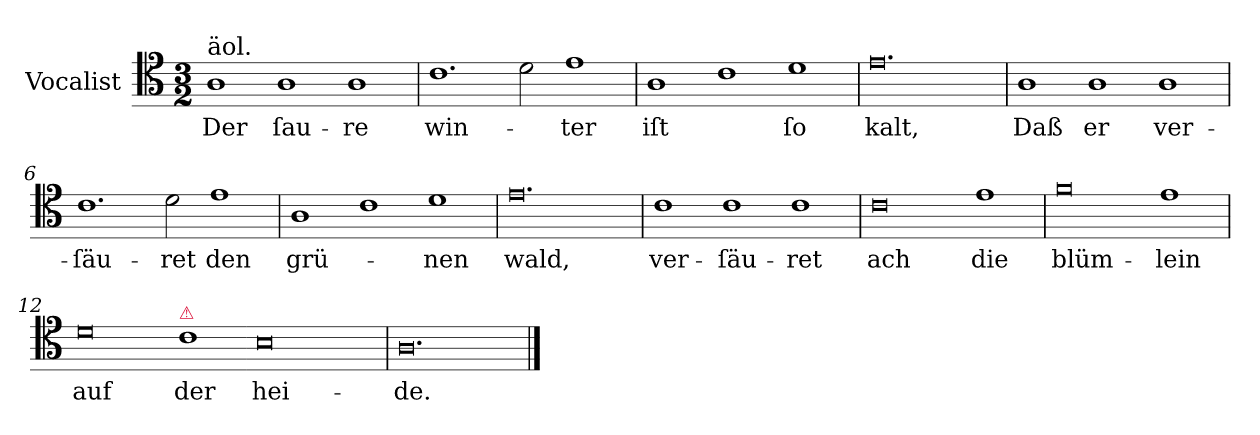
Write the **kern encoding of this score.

**kern	**text
*part1	*part1
*staff1	*staff1
*I"Vocalist	*
*clefC4	*
*k[]	*
*A:aeo	*
*M3/2	*
=1	=1
!LO:TX:a:t=äol.	!
!LO:N:vis=1	!
2A	Der
!LO:N:vis=1	!
2A	ſau-
!LO:N:vis=1	!
2A	-re
=2	=2
!LO:N:vis=1.	!
2.c	win-
!LO:N:vis=2	!
4d	.
!LO:N:vis=1	!
2e	-ter
=3	=3
!LO:N:vis=1	!
2A	iſt
!LO:N:vis=1	!
2c	.
!LO:N:vis=1	!
2d	ſo
=4	=4
!LO:N:vis=0.	!
1.e	kalt,
=5	=5
!LO:N:vis=1	!
2A	Daß
!LO:N:vis=1	!
2A	er
!LO:N:vis=1	!
2A	ver-
=6	=6
!LO:N:vis=1.	!
2.c	-ſäu-
!LO:N:vis=2	!
4d	-ret
!LO:N:vis=1	!
2e	den
=7	=7
!LO:N:vis=1	!
2A	grü-
!LO:N:vis=1	!
2c	.
!LO:N:vis=1	!
2d	-nen
=8	=8
!LO:N:vis=0.	!
1.e	wald,
=9	=9
!LO:N:vis=1	!
2c	ver-
!LO:N:vis=1	!
2c	-ſäu-
!LO:N:vis=1	!
2c	-ret
=10	=10
!LO:N:vis=0	!
1c	ach
!LO:N:vis=1	!
2e	die
=11	=11
!LO:N:vis=0	!
1f	blüm-
!LO:N:vis=1	!
2e	-lein
=12	=12
!LO:N:vis=0	!
1d	auf
!LO:TX:a:color=crimson:t=⚠	!
!LO:N:vis=1	!
2c	der
=13-	=13-
!LO:N:vis=0	!
1.B	hei-
=14	=14
!LO:N:vis=0.	!
1.A	-de.
==	==
*-	*-
